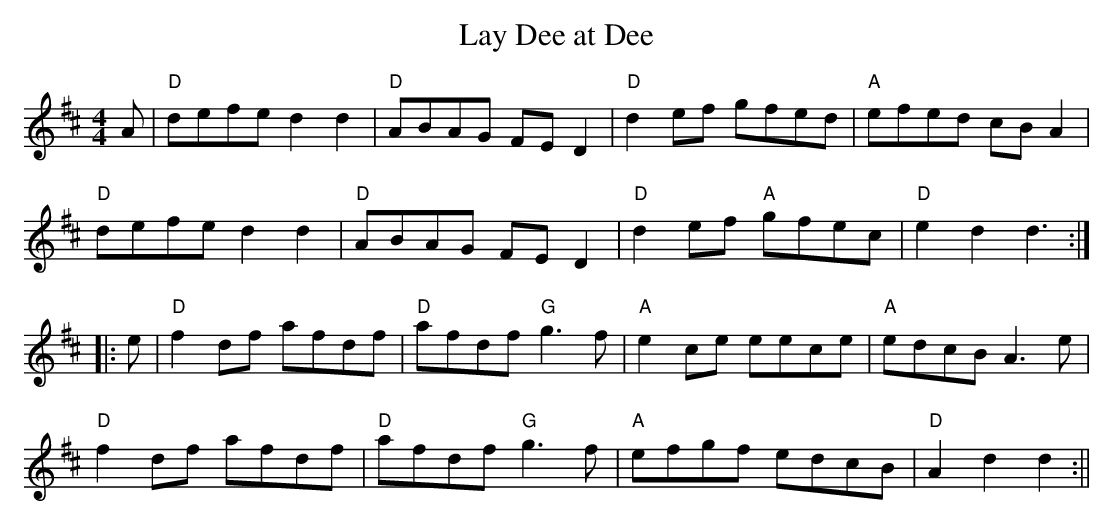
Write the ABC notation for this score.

X:1
T:Lay Dee at Dee
M:4/4
L:1/8
K:D
A|"D"defe d2d2|"D"ABAG FE D2|"D"d2 ef gfed|"A"efed cB A2|!
"D"defe d2d2|"D"ABAG FE D2|"D"d2 ef "A"gfec |"D"e2 d2 d3:|!
|:e|"D"f2 df afdf|"D"afdf "G"g3 f|"A"e2 ce eece|"A"edcB A3 e|!
"D"f2 df afdf|"D"afdf "G"g3 f|"A"efgf edcB|"D"A2 d2 d2:||
